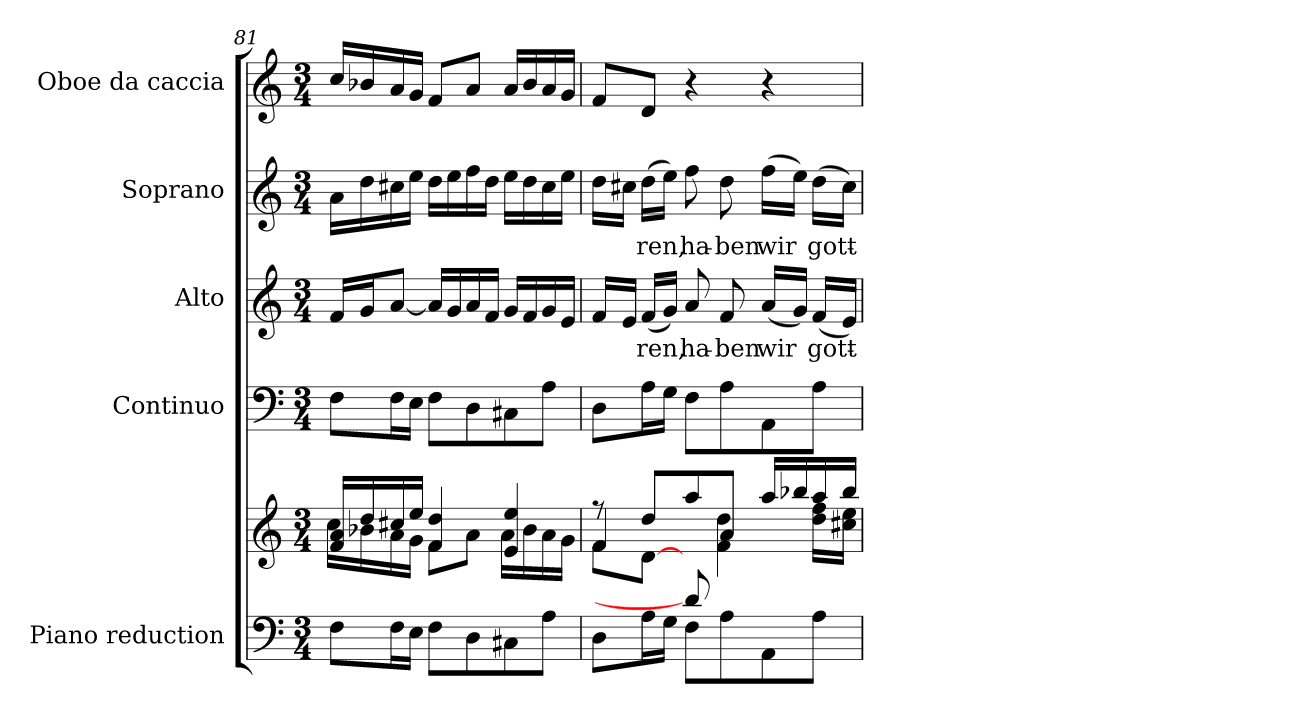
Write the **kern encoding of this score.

**kern	**kern	**kern	**kern	**text	**kern	**text	**kern
*part5	*part5	*part4	*part3	*part3	*part2	*part2	*part1
*staff6	*staff5	*staff4	*staff3	*staff3	*staff2	*staff2	*staff1
*I"Piano reduction	*	*I"Continuo	*I"Alto	*	*I"Soprano	*	*I"Oboe da caccia
*I'Pno	*	*	*	*	*	*	*I'Ob
*clefF4	*clefG2	*clefF4	*clefG2	*	*clefG2	*	*clefG2
*k[]	*k[]	*k[]	*k[]	*	*k[]	*	*k[]
*M3/4	*M3/4	*M3/4	*M3/4	*	*M3/4	*	*M3/4
=81	=81	=81	=81	=81	=81	=81	=81
*	*^	*	*	*	*	*	*
8F\L	16f/ 16a/LL	16cc\LL	8F\L	16f/LL	.	16a\LL	.	16cc/LL
.	16dd/	16b-X\	.	16g/J	.	16dd\	.	16b-X/
16F\L	16cc#X/	16a\	16F\L	[8a/J	.	16cc#X\	.	16a/
16E\JJ	16ee/JJ	16g\JJ	16E\JJ	.	.	16ee\JJ	.	16g/JJ
8F\L	4f/ 4dd/	8f\L	8F\L	16a/LL]	.	16dd\LL	.	8f/L
.	.	.	.	16g/	.	16ee\	.	.
8D\	.	8a\J	8D\	16a/	.	16ff\	.	8a/J
.	.	.	.	16f/JJ	.	16dd\JJ	.	.
8C#X\	4e/ 4ee/	16a\LL	8C#X\	16g/LL	.	16ee\LL	.	16a/LL
.	.	16b-\	.	16f/	.	16dd\	.	16b-/
8A\J	.	16a\	8A\J	16g/	.	16cc#\	.	16a/
.	.	16g\JJ	.	16e/JJ	.	16ee\JJ	.	16g/JJ
!!LO:LB:g=z
=82	=82	=82	=82	=82	=82	=82	=82	=82
*^	*	*^	*	*	*	*	*	*
4ryy	8D\L	8rff	4f/	8f\L	8D\L	16f/LL	.	16dd\LL	.	8f/L
.	.	.	.	.	.	16e/JJ	.	16cc#X\JJ	.	.
!	!	!	!	!	!	!	!LO:LY:b	!	!LO:LY:b	!
.	16A\L	8dd/L	.	[8d\J	16A\L	(<16f/LL	-ren,	(>16dd\LL	-ren,	8d/J
.	16G\JJ	.	.	.	16G\JJ	16g/JJ)	.	16ee\JJ)	.	.
!	!	!	!	!	!	!	!LO:LY:b	!	!LO:LY:b	!
8d/]	8F\L	8aa/	8ryy	2ryy	8F\L	8a/	ha-	8ff\	ha-	4r
!	!	!	!	!	!	!	!LO:LY:b	!	!LO:LY:b	!
8ryy	8A\	8a/J	4f\ 4dd\	.	8A\	8f/	-ben	8dd\	-ben	.
!	!	!	!	!	!	!	!LO:LY:b	!	!LO:LY:b	!
4ryy	8AA\	16aa/LL	.	.	8AA\	(<16a/LL	wir	(>16ff\LL	wir	4r
.	.	16bb-X/	.	.	.	16g/JJ)	.	16ee\JJ)	.	.
!	!	!	!	!	!	!	!LO:LY:b	!	!LO:LY:b	!
.	8A\J	16aa/	16dd\ 16ff\LL	.	8A\J	(<16f/LL	gott-	(>16dd\LL	gott-	.
.	.	16bb-/JJ	16cc#X\ 16ee\JJ	.	.	16e/JJ)	.	16cc#\JJ)	.	.
*v	*v	*	*	*	*	*	*	*	*	*
*	*v	*v	*v	*	*	*	*	*	*
=	=	=	=	=	=	=	=
*-	*-	*-	*-	*-	*-	*-	*-
